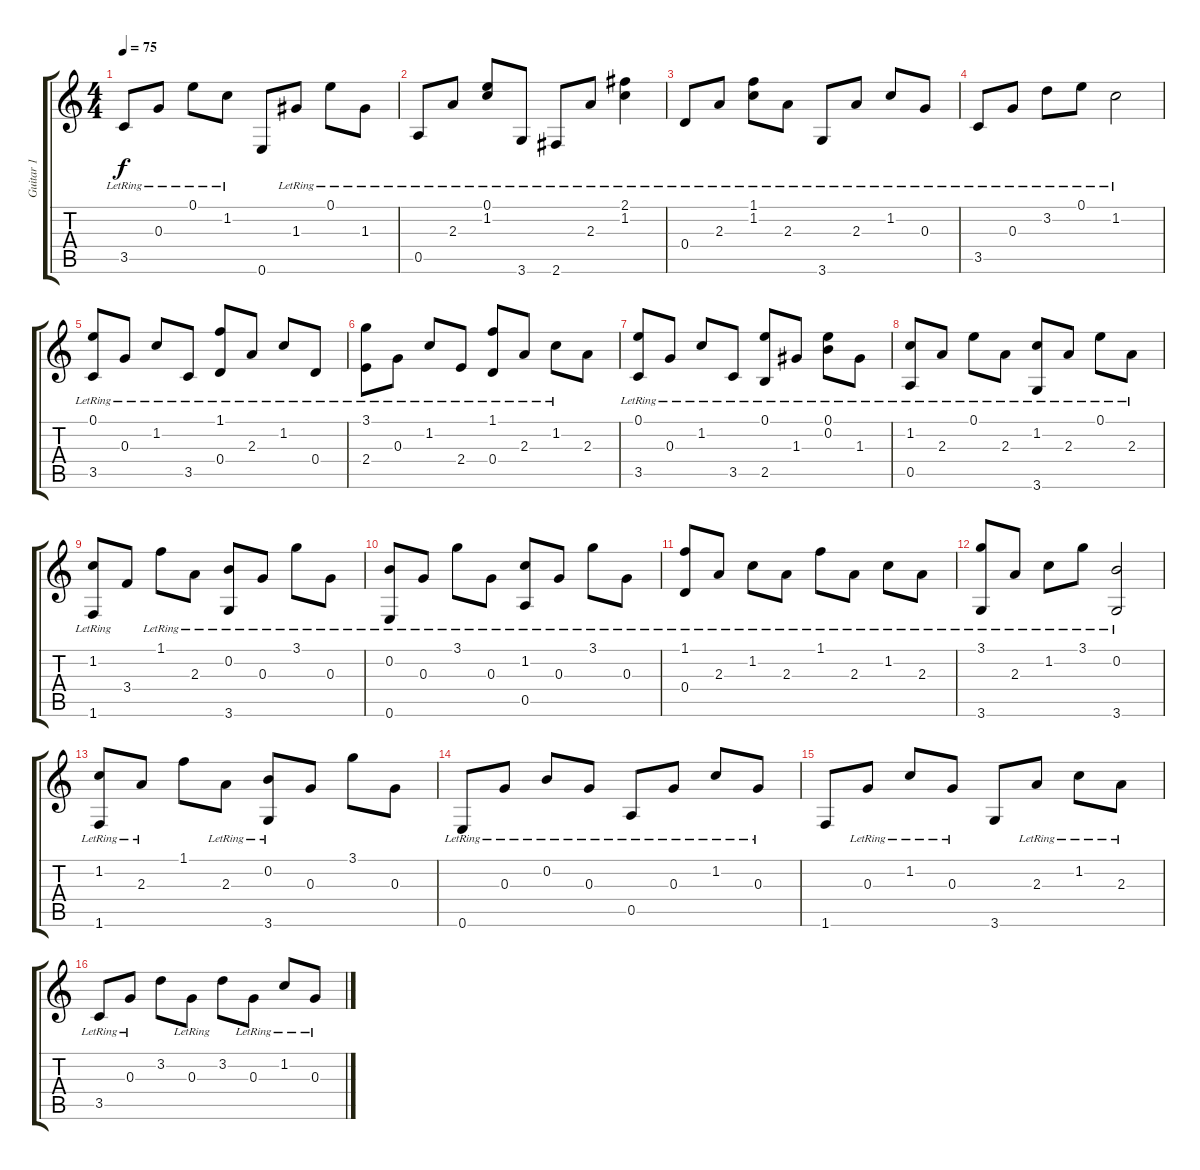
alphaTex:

\track ("Guitar 1" "Guitar 1") {instrument acousticguitarsteel}
\staff {score tabs}
\tuning (E4 B3 G3 D3 A2 E2) {hide}
\ts (4 4)
\tempo 75
\clef g2
\ks c
3.5{lr}.8{dy f} 0.3{lr}.8 0.1{lr}.8 1.2{lr}.8 0.6.8 1.3{lr}.8 0.1{lr}.8 1.3{lr}.8 |
0.5{lr}.8 2.3{lr}.8 (0.1{lr} 1.2{lr}).8 3.6{lr}.8 2.6{lr}.8 2.3{lr}.8 (2.1{lr} 1.2{lr}).4 |
0.4{lr}.8 2.3{lr}.8 (1.1{lr} 1.2{lr}).8 2.3{lr}.8 3.6{lr}.8 2.3{lr}.8 1.2{lr}.8 0.3{lr}.8 |
3.5{lr}.8 0.3{lr}.8 3.2{lr}.8 0.1{lr}.8 1.2{lr}.2 |
(0.1{lr} 3.5{lr}).8 0.3{lr}.8 1.2{lr}.8 3.5{lr}.8 (1.1{lr} 0.4{lr}).8 2.3{lr}.8 1.2{lr}.8 0.4{lr}.8 |
(3.1{lr} 2.4{lr}).8 0.3{lr}.8 1.2{lr}.8 2.4{lr}.8 (1.1{lr} 0.4{lr}).8 2.3{lr}.8 1.2{lr}.8 2.3.8 |
(0.1{lr} 3.5{lr}).8 0.3{lr}.8 1.2{lr}.8 3.5{lr}.8 (0.1{lr} 2.5{lr}).8 1.3{lr}.8 (0.1{lr} 0.2{lr}).8 1.3{lr}.8 |
(1.2{lr} 0.5{lr}).8 2.3{lr}.8 0.1{lr}.8 2.3{lr}.8 (1.2{lr} 3.6{lr}).8 2.3{lr}.8 0.1{lr}.8 2.3{lr}.8 |
(1.2{lr} 1.6{lr}).8 3.4.8 1.1{lr}.8 2.3{lr}.8 (0.2{lr} 3.6{lr}).8 0.3{lr}.8 3.1{lr}.8 0.3{lr}.8 |
(0.2{lr} 0.6{lr}).8 0.3{lr}.8 3.1{lr}.8 0.3{lr}.8 (1.2{lr} 0.5{lr}).8 0.3{lr}.8 3.1{lr}.8 0.3{lr}.8 |
(1.1{lr} 0.4{lr}).8 2.3{lr}.8 1.2{lr}.8 2.3{lr}.8 1.1{lr}.8 2.3{lr}.8 1.2{lr}.8 2.3{lr}.8 |
(3.1{lr} 3.6{lr}).8 2.3{lr}.8 1.2{lr}.8 3.1{lr}.8 (0.2{lr} 3.6{lr}).2 |
(1.2 1.6{lr}).8 2.3{lr}.8 1.1.8 2.3{lr}.8 (0.2 3.6{lr}).8 0.3.8 3.1.8 0.3.8 |
0.6{lr}.8 0.3{lr}.8 0.2{lr}.8 0.3{lr}.8 0.5{lr}.8 0.3{lr}.8 1.2{lr}.8 0.3{lr}.8 |
1.6.8 0.3{lr}.8 1.2{lr}.8 0.3{lr}.8 3.6.8 2.3{lr}.8 1.2{lr}.8 2.3{lr}.8 |
3.5{lr}.8 0.3{lr}.8 3.2.8 0.3{lr}.8 3.2.8 0.3{lr}.8 1.2{lr}.8 0.3{lr}.8
